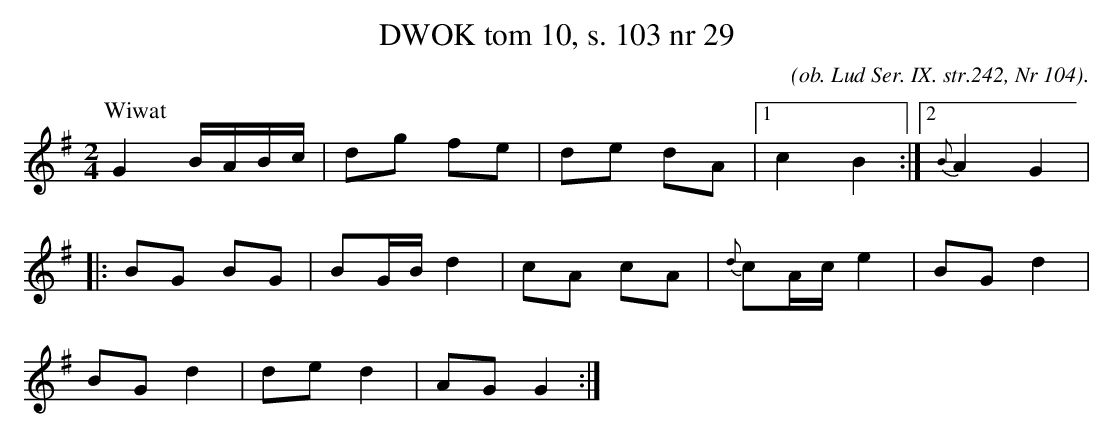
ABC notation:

X:1
T:DWOK tom 10, s. 103 nr 29
O:(ob. Lud Ser. IX. str.242, Nr 104).
L:1/16
M:2/4
K:G
P:Wiwat
G4 BABc|d2g2 f2e2|d2e2 d2A2| [1c4 B4:| [2{B}A4 G4|
|:B2G2 B2G2|B2GB d4|c2A2 c2A2|{d}c2Ac e4|B2G2 d4|
B2G2 d4|d2e2 d4|A2G2 G4:|
